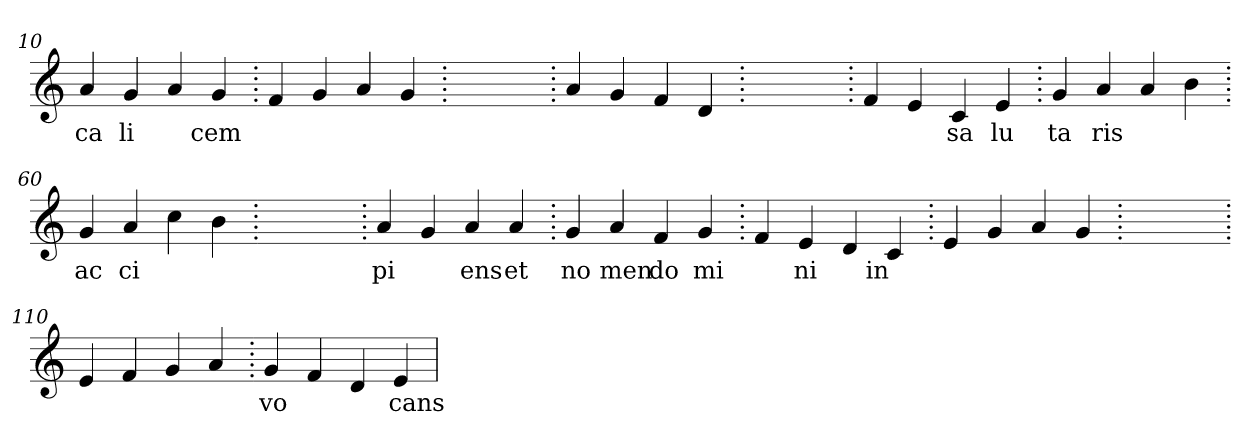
**kern	**text
*part1	*part1
*staff1	*staff1
*clefG2	*
=10.	=10.
4a	ca
4g	li
4a	.
4g	cem
=20.	=20.
4f	.
4g	.
4a	.
4g	.
=30.	=30.
1ryy	.
=30.	=30.
4a	.
4g	.
4f	.
4d	.
=40.	=40.
1ryy	.
=40.	=40.
4f	.
4e	.
4c	sa
4e	lu
=50.	=50.
4g	ta
4a	ris
4a	.
4b	.
=60.	=60.
4g	ac
4a	ci
4cc	.
4b	.
=70.	=70.
1ryy	.
=70.	=70.
4a	pi
4g	.
4a	ens
4a	et
=80.	=80.
4g	no
4a	men
4f	do
4g	mi
=90.	=90.
4f	.
4e	ni
4d	.
4c	in
=100.	=100.
4e	.
4g	.
4a	.
4g	.
=110.	=110.
1ryy	.
=110.	=110.
4e	.
4f	.
4g	.
4a	.
=120.	=120.
4g	vo
4f	.
4d	.
4e	cans
=	=
*-	*-
